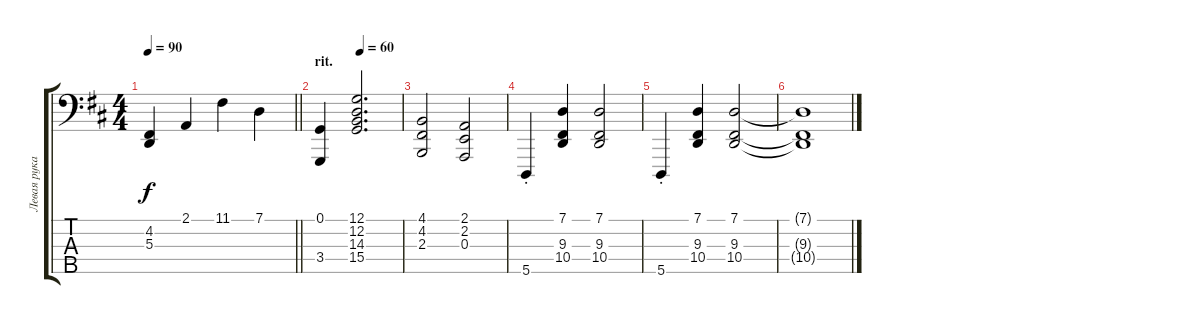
\track ("Левая рука ( Left hand )" "Левая рука") {instrument acousticgrandpiano}
\staff {score tabs}
\tuning (G2 D2 A1 E1 A0) {hide}
\ts (4 4)
\tempo 90
\clef f4
\barLineRight lightlight
\ks d
(4.2 5.3).4{dy f} 2.1.4 11.1.4 7.1.4 |
\section ("" "rit.")
\tempo (60 0.5)
(0.1 3.4).4 (12.1 12.2 14.3 15.4).2{d} |
(4.1 4.2 2.3).2 (2.1 2.2 0.3).2 |
5.5{st}.4 (7.1 9.3 10.4).4 (7.1 9.3 10.4).2 |
5.5{st}.4 (7.1 9.3 10.4).4 (7.1 9.3 10.4).2 |
(7.1{t} 9.3{t} 10.4{t}).1
